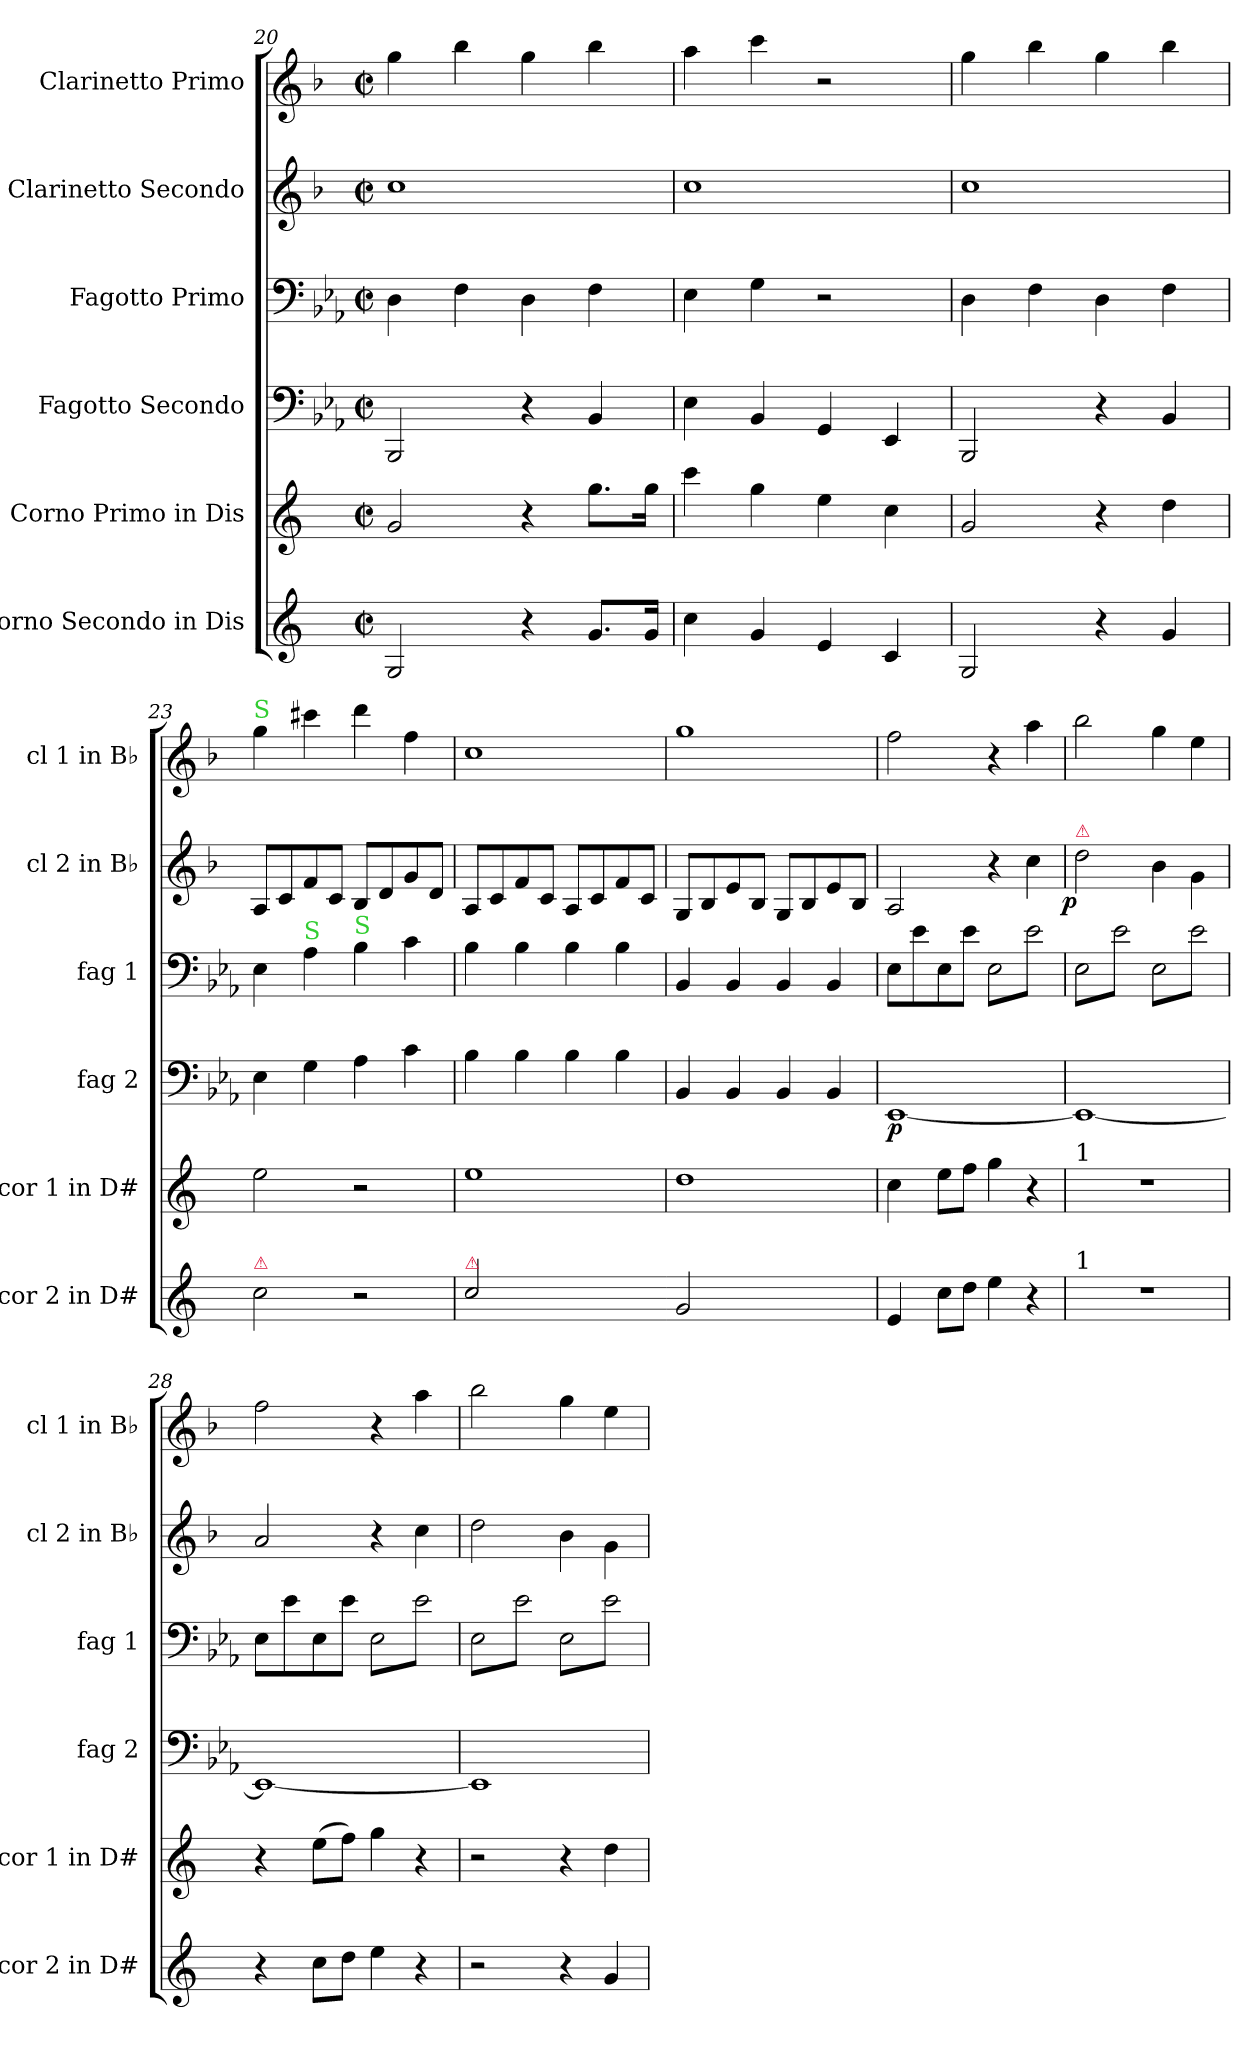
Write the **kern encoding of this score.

**kern	**kern	**kern	**dynam	**kern	**kern	**dynam	**kern
*part6	*part5	*part4	*part4	*part3	*part2	*part2	*part1
*staff6	*staff5	*staff4	*staff4	*staff3	*staff2	*staff2	*staff1
*I"Corno Secondo in Dis	*I"Corno Primo in Dis	*I"Fagotto Secondo	*	*I"Fagotto Primo	*I"Clarinetto Secondo	*	*I"Clarinetto Primo
*I'cor 2 in D#	*I'cor 1 in D#	*I'fag 2	*	*I'fag 1	*I'cl 2 in B♭	*	*I'cl 1 in B♭
*clefG2	*clefG2	*clefF4	*	*clefF4	*clefG2	*	*clefG2
*ITrd5c9	*ITrd5c9	*	*	*	*ITrd1c2	*	*ITrd1c2
*k[b-e-a-]	*k[b-e-a-]	*k[b-e-a-]	*	*k[b-e-a-]	*k[b-e-a-]	*	*k[b-e-a-]
*c:	*c:	*c:	*	*c:	*c:	*	*c:
*M2/2	*M2/2	*M2/2	*	*M2/2	*M2/2	*	*M2/2
*met(c|)	*met(c|)	*met(c|)	*	*met(c|)	*met(c|)	*	*met(c|)
=20	=20	=20	=20	=20	=20	=20	=20
2BB-/	2B-/	2BBB-/	.	4D\	1b-\	.	4ff\
.	.	.	.	4F\	.	.	4aa-\
4r	4r	4r	.	4D\	.	.	4ff\
8.B-/L	8.b-\L	4BB-/	.	4F\	.	.	4aa-\
16B-/Jk	16b-\Jk	.	.	.	.	.	.
=21	=21	=21	=21	=21	=21	=21	=21
4e-\	4ee-\	4E-\	.	4E-\	1b-\	.	4gg\
4B-/	4b-\	4BB-/	.	4G\	.	.	4bb-\
4G/	4g\	4GG/	.	2r	.	.	2r
4E-/	4e-\	4EE-/	.	.	.	.	.
=22	=22	=22	=22	=22	=22	=22	=22
2BB-/	2B-/	2BBB-/	.	4D\	1b-\	.	4ff\
.	.	.	.	4F\	.	.	4aa-\
4r	4r	4r	.	4D\	.	.	4ff\
4B-/	4f\	4BB-/	.	4F\	.	.	4aa-\
=23	=23	=23	=23	=23	=23	=23	=23
!	!	!	!	!	!	!	!LO:TX:a:color=limegreen:t=S
!LO:TX:a:color=crimson:t=⚠	!	!	!	!	!	!	!
2e-\	2g\	4E-\	.	4E-\	8G/L	.	4ff\
.	.	.	.	.	8B-/	.	.
!	!	!	!	!LO:TX:a:color=limegreen:t=S	!	!	!
.	.	4G\	.	4A-\	8e-/	.	4bbn\
.	.	.	.	.	8B-/J	.	.
!	!	!	!	!LO:TX:a:color=limegreen:t=S	!	!	!
2r	2r	4A-\	.	4B-\	8A-/L	.	4ccc\
.	.	.	.	.	8c/	.	.
.	.	4c\	.	4c\	8f/	.	4ee-\
.	.	.	.	.	8c/J	.	.
=24	=24	=24	=24	=24	=24	=24	=24
!LO:TX:a:color=crimson:t=⚠	!	!	!	!	!	!	!
!LO:N:vis=2	!	!	!	!	!	!	!
1e-/	1g/	4B-\	.	4B-\	8G/L	.	1b-\
.	.	.	.	.	8B-/	.	.
.	.	4B-\	.	4B-\	8e-/	.	.
.	.	.	.	.	8B-/J	.	.
.	.	4B-\	.	4B-\	8G/L	.	.
.	.	.	.	.	8B-/	.	.
.	.	4B-\	.	4B-\	8e-/	.	.
.	.	.	.	.	8B-/J	.	.
=25-	=25	=25	=25	=25	=25	=25	=25
!LO:N:vis=2	!	!	!	!	!	!	!
1B-/	1f/	4BB-/	.	4BB-/	8F/L	.	1ff\
.	.	.	.	.	8A-/	.	.
.	.	4BB-/	.	4BB-/	8d/	.	.
.	.	.	.	.	8A-/J	.	.
.	.	4BB-/	.	4BB-/	8F/L	.	.
.	.	.	.	.	8A-/	.	.
.	.	4BB-/	.	4BB-/	8d/	.	.
.	.	.	.	.	8A-/J	.	.
=26	=26	=26	=26	=26	=26	=26	=26
4G/	4e-\	[1EE-/	p	8E-\L	2G/	.	2ee-\
.	.	.	.	8e-\	.	.	.
8e-\L	8g\L	.	.	8E-\	.	.	.
8f\J	8a-\J	.	.	8e-\J	.	.	.
!	!	!	!	!LO:TX:a:color=crimson:t=⚠	!	!	!
*	*	*	*	*tremolo	*	*	*
4g\	4b-\	.	.	8E-\L	4r	.	4r
.	.	.	.	8e-\	.	.	.
4r	4r	.	.	8E-\	4b-\	.	4gg\
.	.	.	.	8e-\J	.	.	.
=27	=27	=27	=27	=27	=27	=27	=27
!	!	!	!	!	!LO:TX:a:color=crimson:t=⚠	!	!
!	!LO:TX:a:t=1	!	!	!	!	!	!
!LO:TX:a:t=1	!	!	!	!	!	!	!
!	!	!	!	!	!	!LO:DY:rj	!
1r	1r	1EE-/_	.	8E-\L	2cc\	p	2aa-\
.	.	.	.	8e-\	.	.	.
.	.	.	.	8E-\	.	.	.
.	.	.	.	8e-\J	.	.	.
.	.	.	.	8E-\L	4a-\	.	4ff\
.	.	.	.	8e-\	.	.	.
.	.	.	.	8E-\	4f\	.	4dd\
.	.	.	.	8e-\J	.	.	.
*	*	*	*	*Xtremolo	*	*	*
=28	=28	=28	=28	=28	=28	=28	=28
4r	4r	1EE-/_	.	8E-\L	2g/	.	2ee-\
.	.	.	.	8e-\	.	.	.
8e-\L	(8g\L	.	.	8E-\	.	.	.
8f\J	8a-\J)	.	.	8e-\J	.	.	.
*	*	*	*	*tremolo	*	*	*
4g\	4b-\	.	.	8E-\L	4r	.	4r
.	.	.	.	8e-\	.	.	.
4r	4r	.	.	8E-\	4b-\	.	4gg\
.	.	.	.	8e-\J	.	.	.
=29	=29	=29	=29	=29	=29	=29	=29
2r	2r	1EE-/]	.	8E-\L	2cc\	.	2aa-\
.	.	.	.	8e-\	.	.	.
.	.	.	.	8E-\	.	.	.
.	.	.	.	8e-\J	.	.	.
4r	4r	.	.	8E-\L	4a-\	.	4ff\
.	.	.	.	8e-\	.	.	.
4B-/	4f\	.	.	8E-\	4f\	.	4dd\
.	.	.	.	8e-\J	.	.	.
*	*	*	*	*Xtremolo	*	*	*
.	.	.	.	.	.	.	.
.	.	.	.	.	.	.	.
=	=	=	=	=	=	=	=
*-	*-	*-	*-	*-	*-	*-	*-
